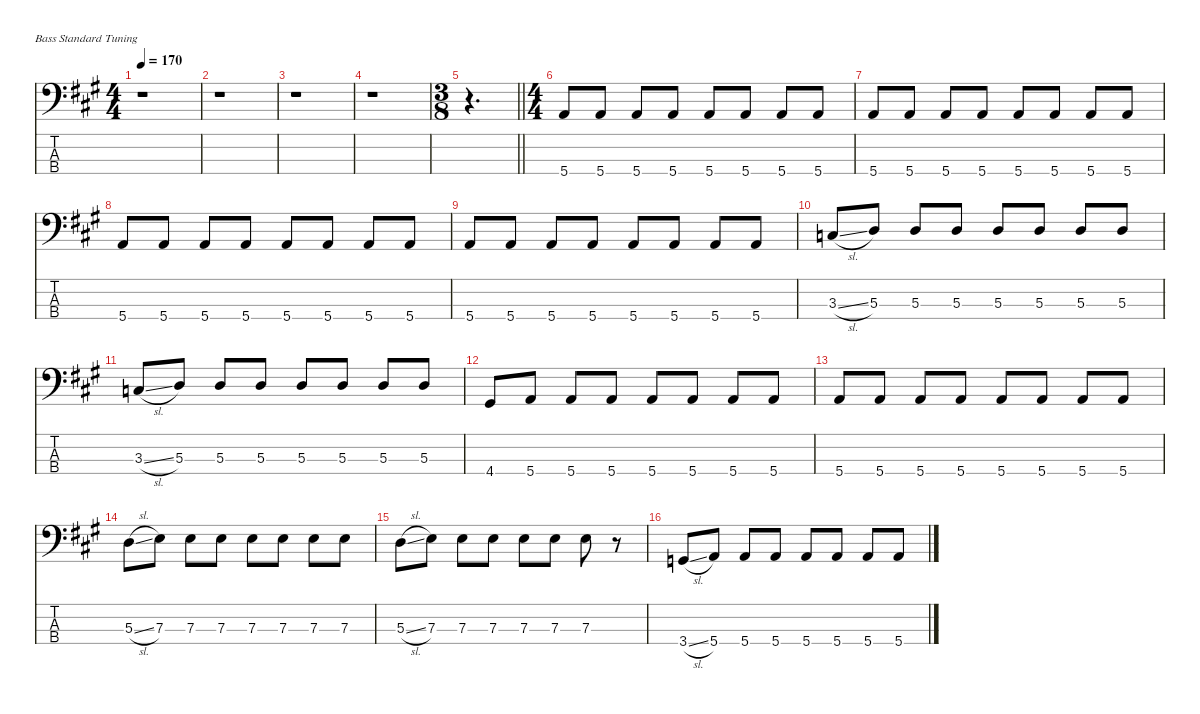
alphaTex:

\defaultSystemsLayout 4
\hideDynamics
\bracketExtendMode nobrackets
\singleTrackTrackNamePolicy hidden
\multiTrackTrackNamePolicy hidden
\firstSystemTrackNameMode fullname
\firstSystemTrackNameOrientation horizontal
\otherSystemsTrackNameOrientation horizontal
\track ("Bass" "el.bs.") {defaultSystemsLayout 8 instrument electricbasspick}
\staff {score tabs}
\tuning (G2 D2 A1 E1)
\ts (4 4)
\beaming (8 2 2 2 2)
\tempo 170
\clef f4
\ks a
r.1{dy f instrument electricbasspick beam Down} |
r.1{beam Down} |
r.1{beam Down} |
r.1{beam Down} |
\ts (3 8)
\beaming (8 3)
\barLineRight lightlight
r.4{d beam Down} |
\ts (4 4)
\beaming (8 2 2 2 2)
5.4{acc forcenatural}.8{beam Up} 5.4{acc forcenatural}.8{beam Up} 5.4{acc forcenatural}.8{beam Up} 5.4{acc forcenatural}.8{beam Up} 5.4{acc forcenatural}.8{beam Up} 5.4{acc forcenatural}.8{beam Up} 5.4{acc forcenatural}.8{beam Up} 5.4{acc forcenatural}.8{beam Up} |
5.4{acc forcenatural}.8{beam Up} 5.4{acc forcenatural}.8{beam Up} 5.4{acc forcenatural}.8{beam Up} 5.4{acc forcenatural}.8{beam Up} 5.4{acc forcenatural}.8{beam Up} 5.4{acc forcenatural}.8{beam Up} 5.4{acc forcenatural}.8{beam Up} 5.4{acc forcenatural}.8{beam Up} |
5.4{acc forcenatural}.8{beam Up} 5.4{acc forcenatural}.8{beam Up} 5.4{acc forcenatural}.8{beam Up} 5.4{acc forcenatural}.8{beam Up} 5.4{acc forcenatural}.8{beam Up} 5.4{acc forcenatural}.8{beam Up} 5.4{acc forcenatural}.8{beam Up} 5.4{acc forcenatural}.8{beam Up} |
5.4{acc forcenatural}.8{beam Up} 5.4{acc forcenatural}.8{beam Up} 5.4{acc forcenatural}.8{beam Up} 5.4{acc forcenatural}.8{beam Up} 5.4{acc forcenatural}.8{beam Up} 5.4{acc forcenatural}.8{beam Up} 5.4{acc forcenatural}.8{beam Up} 5.4{acc forcenatural}.8{beam Up} |
3.3{sl acc forcenatural}.8{beam Up} 5.3{acc forcenatural}.8{beam Up} 5.3{acc forcenatural}.8{beam Up} 5.3{acc forcenatural}.8{beam Up} 5.3{acc forcenatural}.8{beam Up} 5.3{acc forcenatural}.8{beam Up} 5.3{acc forcenatural}.8{beam Up} 5.3{acc forcenatural}.8{beam Up} |
3.3{sl acc forcenatural}.8{beam Up} 5.3{acc forcenatural}.8{beam Up} 5.3{acc forcenatural}.8{beam Up} 5.3{acc forcenatural}.8{beam Up} 5.3{acc forcenatural}.8{beam Up} 5.3{acc forcenatural}.8{beam Up} 5.3{acc forcenatural}.8{beam Up} 5.3{acc forcenatural}.8{beam Up} |
4.4{acc #}.8{beam Up} 5.4{acc forcenatural}.8{beam Up} 5.4{acc forcenatural}.8{beam Up} 5.4{acc forcenatural}.8{beam Up} 5.4{acc forcenatural}.8{beam Up} 5.4{acc forcenatural}.8{beam Up} 5.4{acc forcenatural}.8{beam Up} 5.4{acc forcenatural}.8{beam Up} |
5.4{acc forcenatural}.8{beam Up} 5.4{acc forcenatural}.8{beam Up} 5.4{acc forcenatural}.8{beam Up} 5.4{acc forcenatural}.8{beam Up} 5.4{acc forcenatural}.8{beam Up} 5.4{acc forcenatural}.8{beam Up} 5.4{acc forcenatural}.8{beam Up} 5.4{acc forcenatural}.8{beam Up} |
5.3{sl acc forcenatural}.8{beam Down} 7.3{acc forcenatural}.8{beam Down} 7.3{acc forcenatural}.8{beam Down} 7.3{acc forcenatural}.8{beam Down} 7.3{acc forcenatural}.8{beam Down} 7.3{acc forcenatural}.8{beam Down} 7.3{acc forcenatural}.8{beam Down} 7.3{acc forcenatural}.8{beam Down} |
5.3{sl acc forcenatural}.8{beam Down} 7.3{acc forcenatural}.8{beam Down} 7.3{acc forcenatural}.8{beam Down} 7.3{acc forcenatural}.8{beam Down} 7.3{acc forcenatural}.8{beam Down} 7.3{acc forcenatural}.8{beam Down} 7.3{acc forcenatural}.8{beam Down} r.8{beam Down} |
3.4{sl acc forcenatural}.8{beam Up} 5.4{acc forcenatural}.8{beam Up} 5.4{acc forcenatural}.8{beam Up} 5.4{acc forcenatural}.8{beam Up} 5.4{acc forcenatural}.8{beam Up} 5.4{acc forcenatural}.8{beam Up} 5.4{acc forcenatural}.8{beam Up} 5.4{acc forcenatural}.8{beam Up}
